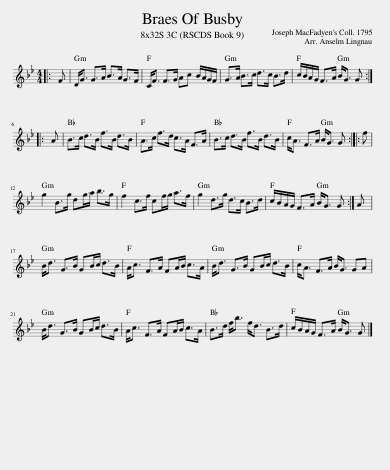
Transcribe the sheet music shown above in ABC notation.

X:1
L:1/8
M:4/4
I:linebreak $
K:Gmin
V:1 treble
V:1
|: F | D<G G>A B>A G>F | C<F F>G Ac B/A/G/F/ | G>A B>c d>c B>d | c/B/A/G/ F>A B<G G ::$ %5
 A | B>c d>B f>B d>B | A>c f>d c>A F>A | B>c d>B f>B d>B | c<A F>A B<G G :: %10
 f |$ g2 B>g dg/a/ b>g | f2 c>f cf/g/ a>f | g2 d>g d>c B>d | c/B/A/G/ F>A B<G G :| %15
 A |$ B<d G>B GB/c/ d>B | A<c F>A FA/B/ c>A | B<d G>B GB/c/ d>B | c<A F>A B<G GA |$ %20
 B<d G>B GB/c/ d>B | A<c F>A FA/B/ c>A | B>d f<b f<d B>d | c/B/A/G/ F>A B<G G |] %24
